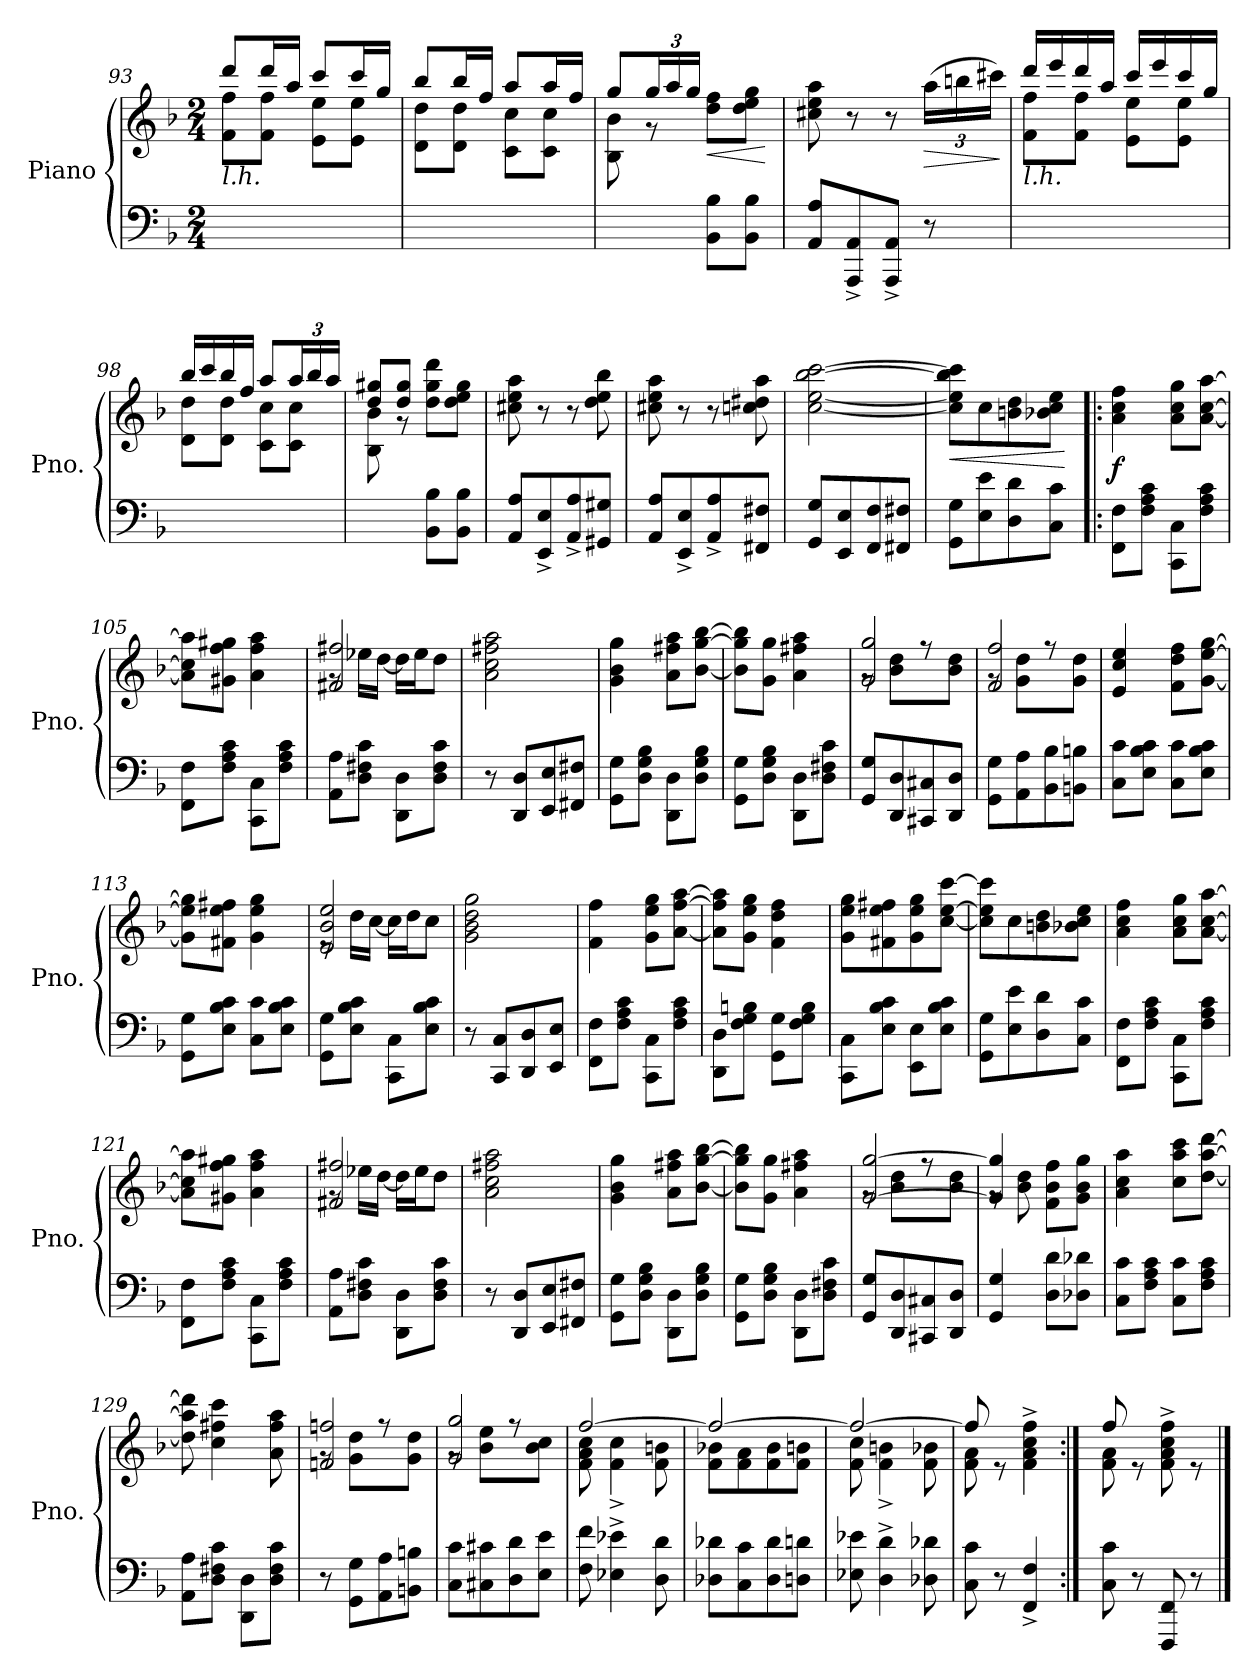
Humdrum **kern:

**kern	**kern	**dynam
*part1	*part1	*part1
*staff2	*staff1	*staff1/2
*I"Piano	*	*
*I'Pno.	*	*
*clefF4	*clefG2	*
*k[b-]	*k[b-]	*
*M2/4	*M2/4	*
=93	=93	=93
*	*^	*
!	!LO:TX:b:i:t=l.h.	!	!
2ryy	8ddd/L	8f\ 8ff\L	.
.	16ddd/L	8f\ 8ff\J	.
.	16aa/JJ	.	.
.	8ccc/L	8e\ 8ee\L	.
.	16ccc/L	8e\ 8ee\J	.
.	16gg/JJ	.	.
=94	=94	=94	=94
2ryy	8bb-/L	8d\ 8dd\L	.
.	16bb-/L	8d\ 8dd\J	.
.	16ff/JJ	.	.
.	8aa/L	8c\ 8cc\L	.
.	16aa/L	8c\ 8cc\J	.
.	16ff/JJ	.	.
=95	=95	=95	=95
4ryy	8gg/L	8B-\ 8b-\	.
*	*Xbrackettup	*	*
.	24gg/L	8r	.
.	24aa/	.	.
.	24gg/JJ	.	.
!	!	!	!LO:HP:b
8BB-\ 8B-\L	8dd\ 8ff\L	4ryy	<
8BB-\ 8B-\J	8dd\ 8ee\ 8gg\J	.	.
*	*v	*v	*
.	.	[
=96	=96	=96
8AA/ 8A/L	8cc#X\ 8ee\ 8aa\	.
8AAA/^ 8AA/^	8r	.
8AAA/^ 8AA/^J	8r	.
!	!	!LO:HP:b
8r	(>24aa\LL	>
.	24bbn\	.
.	24ccc#X\JJ)	.
.	.	]
=97	=97	=97
*	*^	*
!	!LO:TX:b:i:t=l.h.	!	!
2ryy	16ddd/LL	8f\ 8ff\L	.
.	16eee/	.	.
.	16ddd/	8f\ 8ff\J	.
.	16aa/JJ	.	.
.	16ccc/LL	8e\ 8ee\L	.
.	16eee/	.	.
.	16ccc/	8e\ 8ee\J	.
.	16gg/JJ	.	.
!!LO:LB:g=z	!!
=98	=98	=98	=98
2ryy	16bb-/LL	8d\ 8dd\L	.
.	16ccc/	.	.
.	16bb-/	8d\ 8dd\J	.
.	16ff/JJ	.	.
.	8aa/L	8c\ 8cc\L	.
.	24aa/L	8c\ 8cc\J	.
.	24bb-/	.	.
.	24aa/JJ	.	.
=99	=99	=99	=99
4ryy	8dd/ 8gg#X/L	8B-\ 8b-\	.
.	8dd/ 8gg#/J	8r	.
8BB-\ 8B-\L	8dd\ 8gg#\ 8ddd\L	4ryy	.
8BB-\ 8B-\J	8dd\ 8ee\ 8gg#\J	.	.
*	*v	*v	*
=100	=100	=100
8AA/ 8A/L	8cc#X\ 8ee\ 8aa\	.
8EE/^ 8E/^	8r	.
8AA/^ 8A/^	8r	.
8GG#X/ 8G#X/J	8dd\ 8ee\ 8bb-\	.
=101	=101	=101
8AA/ 8A/L	8cc#X\ 8ee\ 8aa\	.
8EE/^ 8E/^	8r	.
8AA/^ 8A/^	8r	.
8FF#X/ 8F#X/J	8ccn\ 8dd#X\ 8aa\	.
=102	=102	=102
8GG/ 8G/L	[2cc\ [2ee\ [2bb-\ [2ccc\	.
8EE/ 8E/	.	.
8FF/ 8F/	.	.
8FF#X/ 8F#X/J	.	.
=103	=103	=103
!	!	!LO:HP:b
8GG\ 8G\L	8cc\] 8ee\] 8bb-\] 8ccc\]L	<
8E\ 8e\	8cc\	.
8D\ 8d\	8bn\ 8dd\	.
8C\ 8c\J	8b-X\ 8cc\ 8ee\J	.
.	.	[
!!LO:LB:g=z
=104!|:	=104!|:	=104!|:
!	!	!LO:DY:b
8FF\ 8F\L	4a\ 4cc\ 4ff\	f
8F\ 8A\ 8c\J	.	.
8CC\ 8C\L	8a\ 8cc\ 8gg\L	.
8F\ 8A\ 8c\J	[8a\ [8cc\ [8aa\J	.
=105	=105	=105
8FF\ 8F\L	8a\] 8cc\] 8aa\]L	.
8F\ 8A\ 8c\J	8g#X\ 8ff\ 8gg#X\J	.
8CC\ 8C\L	4a\ 4ff\ 4aa\	.
8F\ 8A\ 8c\J	.	.
=106	=106	=106
*	*^	*
8AA\ 8A\L	2f#X/ 2ff#X/	8rg	.
8D\ 8F#X\ 8c\J	.	16ee-X\LL	.
.	.	[16dd\JJ	.
8DD\ 8D\L	.	16dd\LL]	.
.	.	16ee-\J	.
8D\ 8F#\ 8c\J	.	8dd\J	.
*	*v	*v	*
=107	=107	=107
8r	2a\ 2cc\ 2ff#X\ 2aa\	.
8DD/ 8D/L	.	.
8EE/ 8E/	.	.
8FF#X/ 8F#X/J	.	.
=108	=108	=108
8GG\ 8G\L	4g\ 4b-\ 4gg\	.
8D\ 8G\ 8B-\J	.	.
8DD\ 8D\L	8a\ 8ff#X\ 8aa\L	.
8D\ 8G\ 8B-\J	[8b-\ [8gg\ [8bb-\J	.
=109	=109	=109
8GG\ 8G\L	8b-\] 8gg\] 8bb-\]L	.
8D\ 8G\ 8B-\J	8g\ 8gg\J	.
8DD\ 8D\L	4a\ 4ff#X\ 4aa\	.
8D\ 8F#X\ 8c\J	.	.
!!LO:LB:g=z
=110	=110	=110
*	*^	*
8GG/ 8G/L	2g/ 2gg/	8rg	.
8DD/ 8D/	.	8b-\ 8dd\L	.
8CC#X/ 8C#X/	.	8rff	.
8DD/ 8D/J	.	8b-\ 8dd\J	.
=111	=111	=111	=111
8GG\ 8G\L	2f/ 2ff/	8rg	.
8AA\ 8A\	.	8g\ 8dd\L	.
8BB-\ 8B-\	.	8rff	.
8BBn\ 8Bn\J	.	8g\ 8dd\J	.
*	*v	*v	*
=112	=112	=112
8C\ 8c\L	4e/ 4cc/ 4ee/	.
8E\ 8B-\ 8c\J	.	.
8C\ 8c\L	8f\ 8dd\ 8ff\L	.
8E\ 8B-\ 8c\J	[8g\ [8ee\ [8gg\J	.
=113	=113	=113
8GG\ 8G\L	8g\] 8ee\] 8gg\]L	.
8E\ 8B-\ 8c\J	8f#X\ 8ee\ 8ff#X\J	.
8C\ 8c\L	4g\ 4ee\ 4gg\	.
8E\ 8B-\ 8c\J	.	.
=114	=114	=114
*	*^	*
8GG\ 8G\L	2e/ 2b-/ 2ee/	8re	.
8E\ 8B-\ 8c\J	.	16dd\LL	.
.	.	[16cc\JJ	.
8CC\ 8C\L	.	16cc\LL]	.
.	.	16dd\J	.
8E\ 8B-\ 8c\J	.	8cc\J	.
*	*v	*v	*
=115	=115	=115
8r	2g\ 2b-\ 2dd\ 2gg\	.
8CC/ 8C/L	.	.
8DD/ 8D/	.	.
8EE/ 8E/J	.	.
=116	=116	=116
8FF\ 8F\L	4f\ 4ff\	.
8F\ 8A\ 8c\J	.	.
8CC\ 8C\L	8g\ 8ee\ 8gg\L	.
8F\ 8A\ 8c\J	[8a\ [8ff\ [8aa\J	.
=117	=117	=117
8DD\ 8D\L	8a\] 8ff\] 8aa\]L	.
8F\ 8G\ 8Bn\J	8g\ 8ee\ 8gg\J	.
8GG\ 8G\L	4f\ 4dd\ 4ff\	.
8F\ 8G\ 8B\J	.	.
!!LO:PB:g=z
=118	=118	=118
8CC\ 8C\L	8g\ 8ee\ 8gg\L	.
8E\ 8B-\ 8c\J	8f#X\ 8ee\ 8ff#X\	.
8EE\ 8E\L	8g\ 8ee\ 8gg\	.
8E\ 8B-\ 8c\J	[8cc\ [8ee\ [8ccc\J	.
=119	=119	=119
8GG\ 8G\L	8cc\] 8ee\] 8ccc\]L	.
8E\ 8e\	8cc\	.
8D\ 8d\	8bn\ 8dd\	.
8C\ 8c\J	8b-X\ 8cc\ 8ee\J	.
=120	=120	=120
8FF\ 8F\L	4a\ 4cc\ 4ff\	.
8F\ 8A\ 8c\J	.	.
8CC\ 8C\L	8a\ 8cc\ 8gg\L	.
8F\ 8A\ 8c\J	[8a\ [8cc\ [8aa\J	.
=121	=121	=121
8FF\ 8F\L	8a\] 8cc\] 8aa\]L	.
8F\ 8A\ 8c\J	8g#X\ 8ff\ 8gg#X\J	.
8CC\ 8C\L	4a\ 4ff\ 4aa\	.
8F\ 8A\ 8c\J	.	.
=122	=122	=122
*	*^	*
8AA\ 8A\L	2f#X/ 2ff#X/	8rg	.
8D\ 8F#X\ 8c\J	.	16ee-X\LL	.
.	.	[16dd\JJ	.
8DD\ 8D\L	.	16dd\LL]	.
.	.	16ee-\J	.
8D\ 8F#\ 8c\J	.	8dd\J	.
*	*v	*v	*
!!LO:LB:g=z
=123	=123	=123
8r	2a\ 2cc\ 2ff#X\ 2aa\	.
8DD/ 8D/L	.	.
8EE/ 8E/	.	.
8FF#X/ 8F#X/J	.	.
=124	=124	=124
8GG\ 8G\L	4g\ 4b-\ 4gg\	.
8D\ 8G\ 8B-\J	.	.
8DD\ 8D\L	8a\ 8ff#X\ 8aa\L	.
8D\ 8G\ 8B-\J	[8b-\ [8gg\ [8bb-\J	.
=125	=125	=125
8GG\ 8G\L	8b-\] 8gg\] 8bb-\]L	.
8D\ 8G\ 8B-\J	8g\ 8gg\J	.
8DD\ 8D\L	4a\ 4ff#X\ 4aa\	.
8D\ 8F#X\ 8c\J	.	.
=126	=126	=126
*	*^	*
8GG/ 8G/L	[2g/ [2gg/	8rg	.
8DD/ 8D/	.	8b-\ 8dd\L	.
8CC#X/ 8C#X/	.	8rff	.
8DD/ 8D/J	.	8b-\ 8dd\J	.
=127	=127	=127	=127
4GG/ 4G/	4g/] 4gg/]	8rg	.
.	.	8b-\ 8dd\	.
8D\ 8d\L	8f\ 8b-\ 8ff\L	4ryy	.
8D-X\ 8d-X\J	8g\ 8b-\ 8gg\J	.	.
*	*v	*v	*
=128	=128	=128
8C\ 8c\L	4a\ 4cc\ 4aa\	.
8F\ 8A\ 8c\J	.	.
8C\ 8c\L	8cc\ 8aa\ 8ccc\L	.
8F\ 8A\ 8c\J	[8dd\ [8aa\ [8ddd\J	.
=129	=129	=129
8AA\ 8A\L	8dd\] 8aa\] 8ddd\]	.
8D\ 8F#X\ 8c\J	4cc\ 4ff#X\ 4ccc\	.
8DD\ 8D\L	.	.
8D\ 8F#\ 8c\J	8a\ 8ff#\ 8aa\	.
!!LO:LB:g=z
=130	=130	=130
*	*^	*
8r	2fn/ 2ffn/	8rg	.
8GG\ 8G\L	.	8g\ 8dd\L	.
8AA\ 8A\	.	8rff	.
8BBn\ 8Bn\J	.	8g\ 8dd\J	.
=131	=131	=131	=131
8C\ 8c\L	2g/ 2gg/	8rg	.
8C#X\ 8c#X\	.	8b-\ 8ee\L	.
8D\ 8d\	.	8rff	.
8E\ 8e\J	.	8b-\ 8cc\J	.
=132	=132	=132	=132
8F\ 8f\	[2ff/	8f\ 8a\ 8cc\	.
4E-X\^ 4e-X\^	.	4f\^ 4cc\^	.
8D\ 8d\	.	8f\ 8bn\	.
=133	=133	=133	=133
8D-X\ 8d-X\L	2ff/_	8f\ 8b-X\L	.
8C\ 8c\	.	8f\ 8a\	.
8D-\ 8d-\	.	8f\ 8b-\	.
8Dn\ 8dn\J	.	8f\ 8bn\J	.
=134	=134	=134	=134
8E-X\ 8e-X\	2ff/_	8f\ 8cc\	.
4D\^ 4d\^	.	4f\^ 4bn\^	.
8D-X\ 8d-X\	.	8f\ 8b-X\	.
=135	=135	=135	=135
8C\ 8c\	8ff/]	8f\ 8a\	.
8r	8re	4.ryy	.
4FF/^ 4F/^	4f\^ 4a\^ 4cc\^ 4ff\^	.	.
=136:|!	=136:|!	=136:|!	=136:|!
.	[8qff/yy	.	.
8C\ 8c\	8ff/]	8f\ 8a\	.
8r	8re	4.ryy	.
8FFF/ 8FF/	8f\^ 8a\^ 8cc\^ 8ff\^	.	.
8r	8re	.	.
*	*v	*v	*
==	==	==
*-	*-	*-
